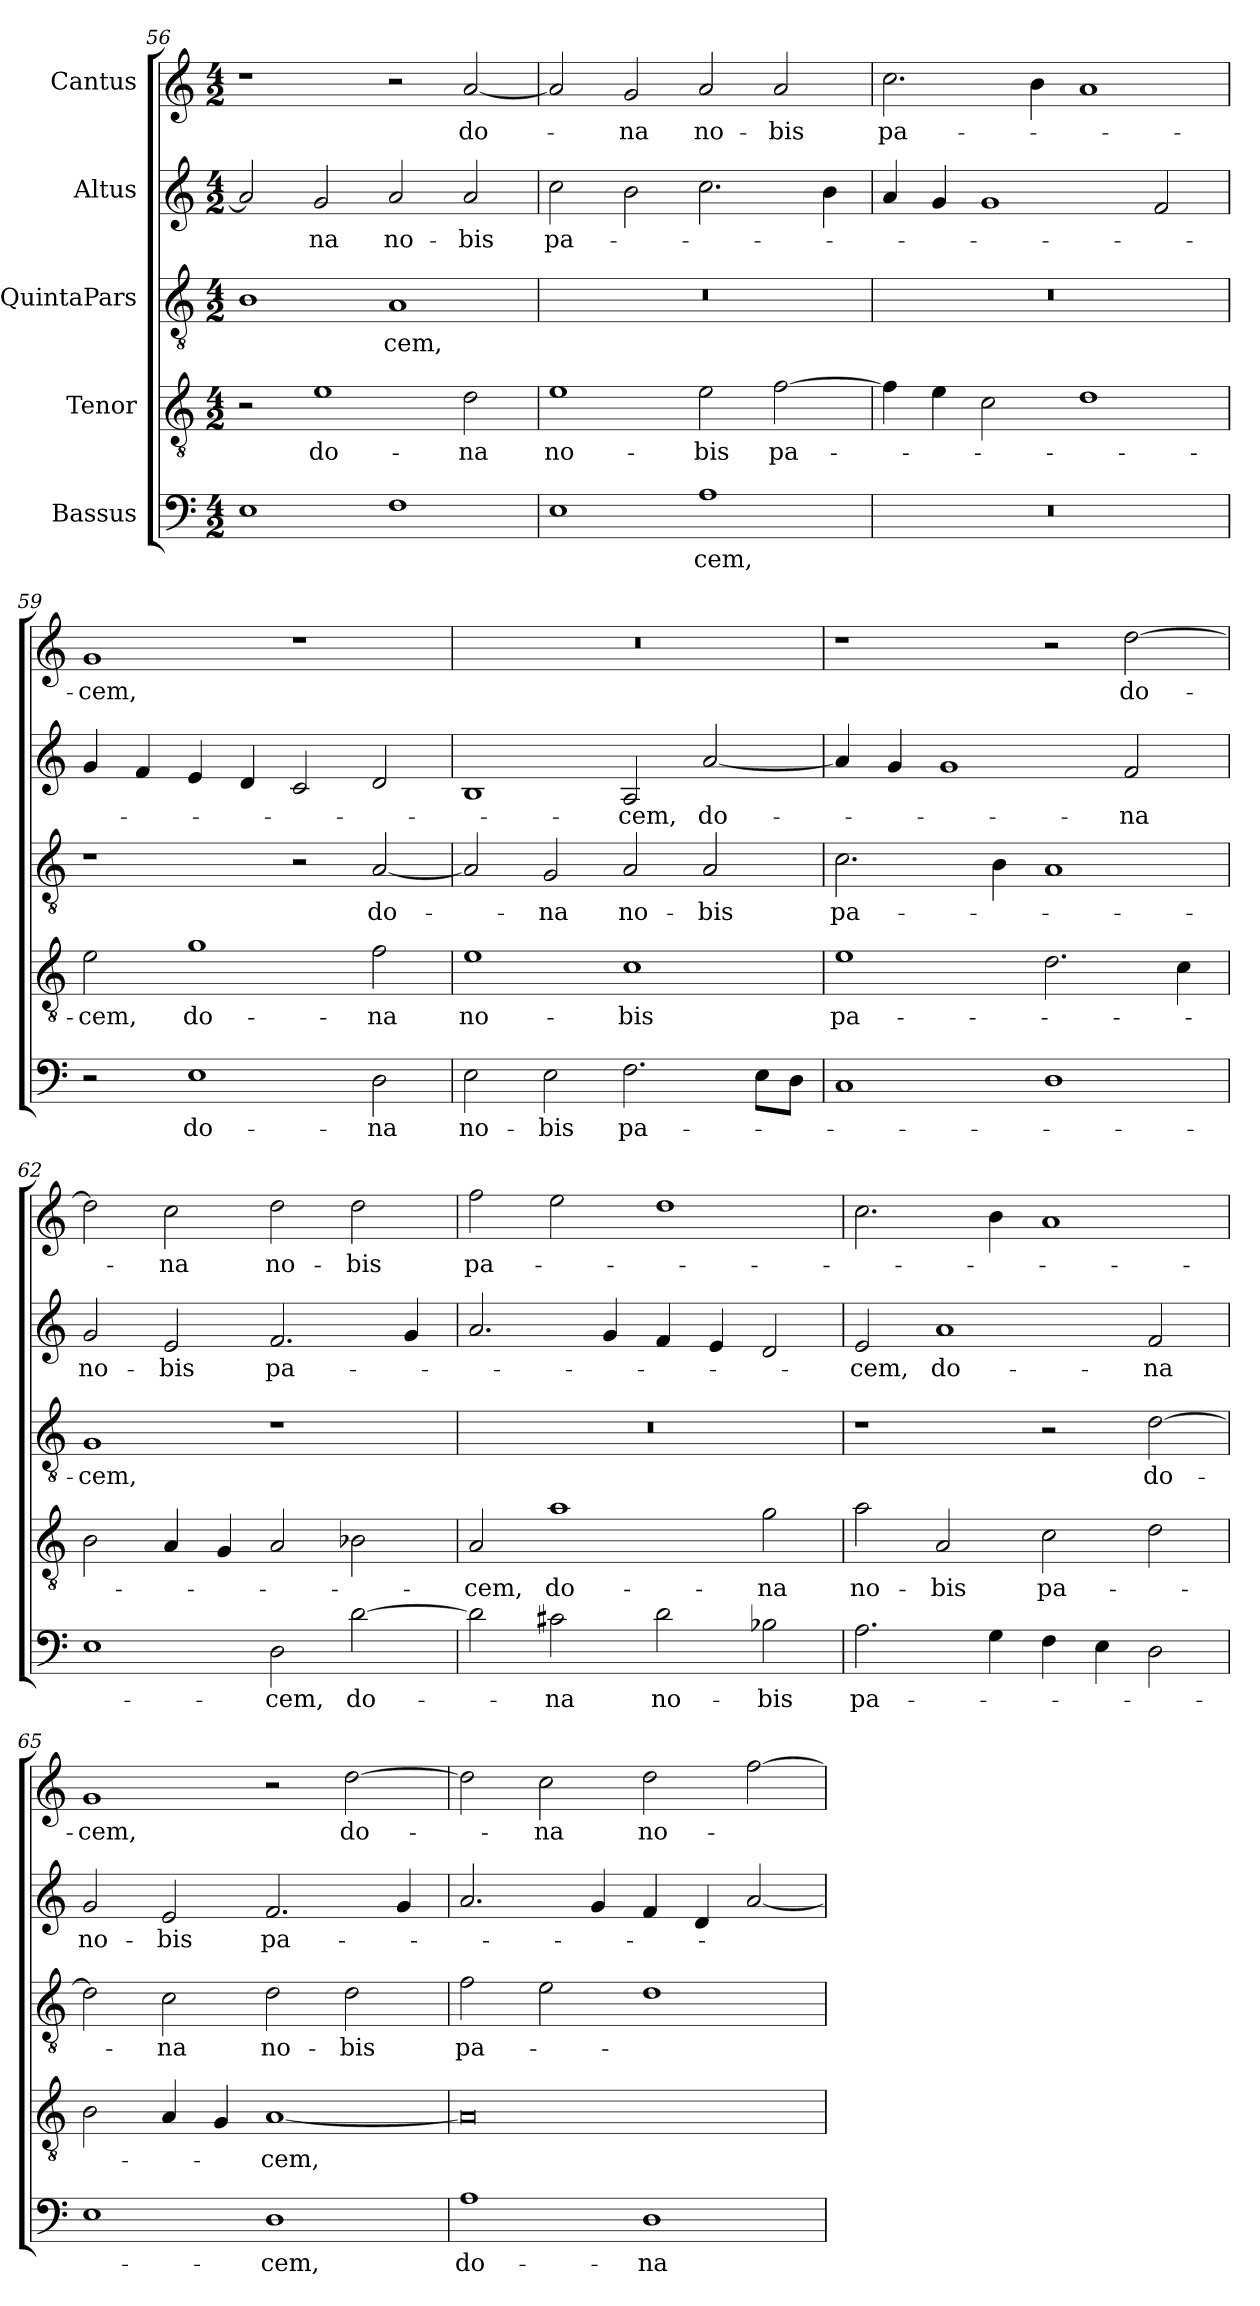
**kern	**text	**kern	**text	**kern	**text	**kern	**text	**kern	**text
*part5	*part5	*part4	*part4	*part3	*part3	*part2	*part2	*part1	*part1
*staff5	*staff5	*staff4	*staff4	*staff3	*staff3	*staff2	*staff2	*staff1	*staff1
*I"Bassus	*	*I"Tenor	*	*I"QuintaPars	*	*I"Altus	*	*I"Cantus	*
*clefF4	*	*clefGv2	*	*clefGv2	*	*clefG2	*	*clefG2	*
*k[]	*	*k[]	*	*k[]	*	*k[]	*	*k[]	*
*M4/2	*	*M4/2	*	*M4/2	*	*M4/2	*	*M4/2	*
=56	=56	=56	=56	=56	=56	=56	=56	=56	=56
1E\	.	2r	.	1B\	.	2a/]	.	1r	.
.	.	1e\	do-	.	.	2g/	-na	.	.
1F\	.	.	.	1A/	-cem,	2a/	no-	2r	.
.	.	2d\	-na	.	.	2a/	-bis	[2a/	do-
=57	=57	=57	=57	=57	=57	=57	=57	=57	=57
1E\	.	1e\	no-	0r	.	2cc\	pa-	2a/]	.
.	.	.	.	.	.	2b\	.	2g/	-na
1A\	-cem,	2e\	-bis	.	.	2.cc\	.	2a/	no-
.	.	[2f\	pa-	.	.	.	.	2a/	-bis
.	.	.	.	.	.	4b\	.	.	.
=58	=58	=58	=58	=58	=58	=58	=58	=58	=58
0r	.	4f\]	.	0r	.	4a/	.	2.cc\	pa-
.	.	4e\	.	.	.	4g/	.	.	.
.	.	2c\	.	.	.	1g/	.	.	.
.	.	.	.	.	.	.	.	4b\	.
.	.	1d\	.	.	.	.	.	1a/	.
.	.	.	.	.	.	2f/	.	.	.
=59	=59	=59	=59	=59	=59	=59	=59	=59	=59
2r	.	2e\	-cem,	1r	.	4g/	.	1g/	-cem,
.	.	.	.	.	.	4f/	.	.	.
1E\	do-	1g\	do-	.	.	4e/	.	.	.
.	.	.	.	.	.	4d/	.	.	.
.	.	.	.	2r	.	2c/	.	1r	.
2D\	-na	2f\	-na	[2A/	do-	2d/	.	.	.
=60	=60	=60	=60	=60	=60	=60	=60	=60	=60
2E\	no-	1e\	no-	2A/]	.	1B/	.	0r	.
2E\	-bis	.	.	2G/	-na	.	.	.	.
2.F\	pa-	1c\	-bis	2A/	no-	2A/	-cem,	.	.
.	.	.	.	2A/	-bis	[2a/	do-	.	.
8E\L	.	.	.	.	.	.	.	.	.
8D\J	.	.	.	.	.	.	.	.	.
=61	=61	=61	=61	=61	=61	=61	=61	=61	=61
1C/	.	1e\	pa-	2.c\	pa-	4a/]	.	1r	.
.	.	.	.	.	.	4g/	.	.	.
.	.	.	.	.	.	1g/	.	.	.
.	.	.	.	4B\	.	.	.	.	.
1D\	.	2.d\	.	1A/	.	.	.	2r	.
.	.	.	.	.	.	2f/	-na	[2dd\	do-
.	.	4c\	.	.	.	.	.	.	.
=62	=62	=62	=62	=62	=62	=62	=62	=62	=62
1E\	.	2B\	.	1G/	-cem,	2g/	no-	2dd\]	.
.	.	4A/	.	.	.	2e/	-bis	2cc\	-na
.	.	4G/	.	.	.	.	.	.	.
2D\	-cem,	2A/	.	1r	.	2.f/	pa-	2dd\	no-
[2d\	do-	2B-X\	.	.	.	.	.	2dd\	-bis
.	.	.	.	.	.	4g/	.	.	.
=63	=63	=63	=63	=63	=63	=63	=63	=63	=63
2d\]	.	2A/	-cem,	0r	.	2.a/	.	2ff\	pa-
2c#X\	-na	1a\	do-	.	.	.	.	2ee\	.
.	.	.	.	.	.	4g/	.	.	.
2d\	no-	.	.	.	.	4f/	.	1dd\	.
.	.	.	.	.	.	4e/	.	.	.
2B-X\	-bis	2g\	-na	.	.	2d/	.	.	.
=64	=64	=64	=64	=64	=64	=64	=64	=64	=64
2.A\	pa-	2a\	no-	1r	.	2e/	-cem,	2.cc\	.
.	.	2A/	-bis	.	.	1a/	do-	.	.
4G\	.	.	.	.	.	.	.	4b\	.
4F\	.	2c\	pa-	2r	.	.	.	1a/	.
4E\	.	.	.	.	.	.	.	.	.
2D\	.	2d\	.	[2d\	do-	2f/	-na	.	.
=65	=65	=65	=65	=65	=65	=65	=65	=65	=65
1E\	.	2B\	.	2d\]	.	2g/	no-	1g/	-cem,
.	.	4A/	.	2c\	-na	2e/	-bis	.	.
.	.	4G/	.	.	.	.	.	.	.
1D\	-cem,	[1A/	-cem,	2d\	no-	2.f/	pa-	2r	.
.	.	.	.	2d\	-bis	.	.	[2dd\	do-
.	.	.	.	.	.	4g/	.	.	.
=66	=66	=66	=66	=66	=66	=66	=66	=66	=66
1A\	do-	0A/]	.	2f\	pa-	2.a/	.	2dd\]	.
.	.	.	.	2e\	.	.	.	2cc\	-na
.	.	.	.	.	.	4g/	.	.	.
1D\	-na	.	.	1d\	.	4f/	.	2dd\	no-
.	.	.	.	.	.	4d/	.	.	.
.	.	.	.	.	.	[2a/	.	[2ff\	.
=	=	=	=	=	=	=	=	=	=
*-	*-	*-	*-	*-	*-	*-	*-	*-	*-
